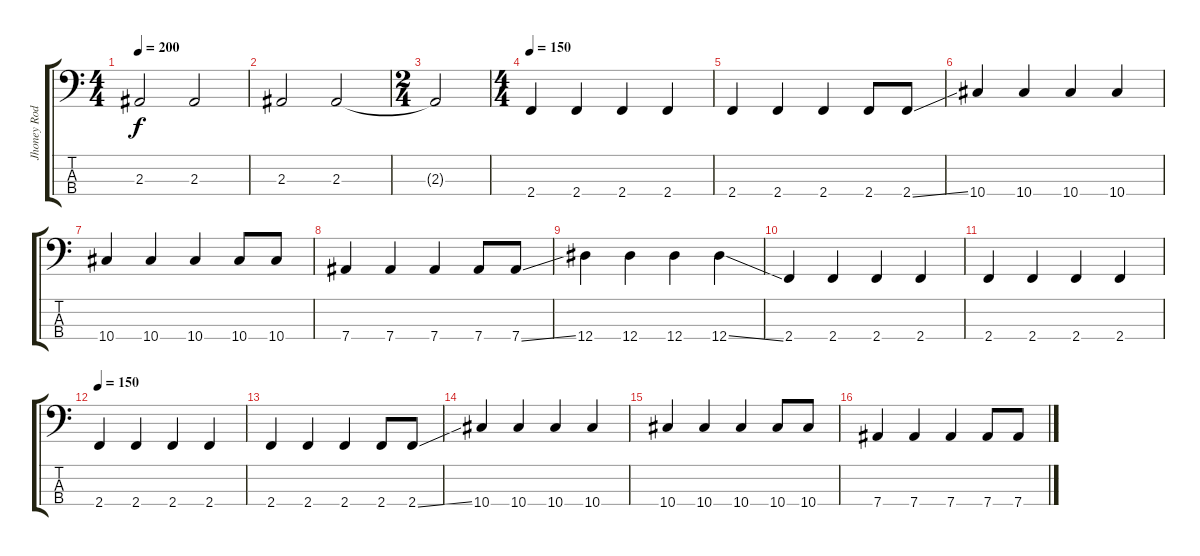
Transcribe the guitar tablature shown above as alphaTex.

\track ("Jhoney Rod" "Jhoney Rod") {instrument electricbassfinger}
\staff {score tabs}
\tuning (Gb2 Db2 Ab1 Eb1) {hide}
\ts (4 4)
\tempo 200
\clef f4
\ks c
2.3.2{dy f} 2.3.2 |
2.3.2 2.3.2 |
\ts (2 4)
2.3{t}.2 |
\ts (4 4)
\tempo 150
2.4.4 2.4.4 2.4.4 2.4.4 |
2.4.4 2.4.4 2.4.4 2.4.8 2.4{ss}.8 |
10.4.4 10.4.4 10.4.4 10.4.4 |
10.4.4 10.4.4 10.4.4 10.4.8 10.4.8 |
7.4.4 7.4.4 7.4.4 7.4.8 7.4{ss}.8 |
12.4.4 12.4.4 12.4.4 12.4{ss}.4 |
2.4.4 2.4.4 2.4.4 2.4.4 |
2.4.4 2.4.4 2.4.4 2.4.4 |
\tempo 150
2.4.4 2.4.4 2.4.4 2.4.4 |
2.4.4 2.4.4 2.4.4 2.4.8 2.4{ss}.8 |
10.4.4 10.4.4 10.4.4 10.4.4 |
10.4.4 10.4.4 10.4.4 10.4.8 10.4.8 |
7.4.4 7.4.4 7.4.4 7.4.8 7.4{ss}.8
